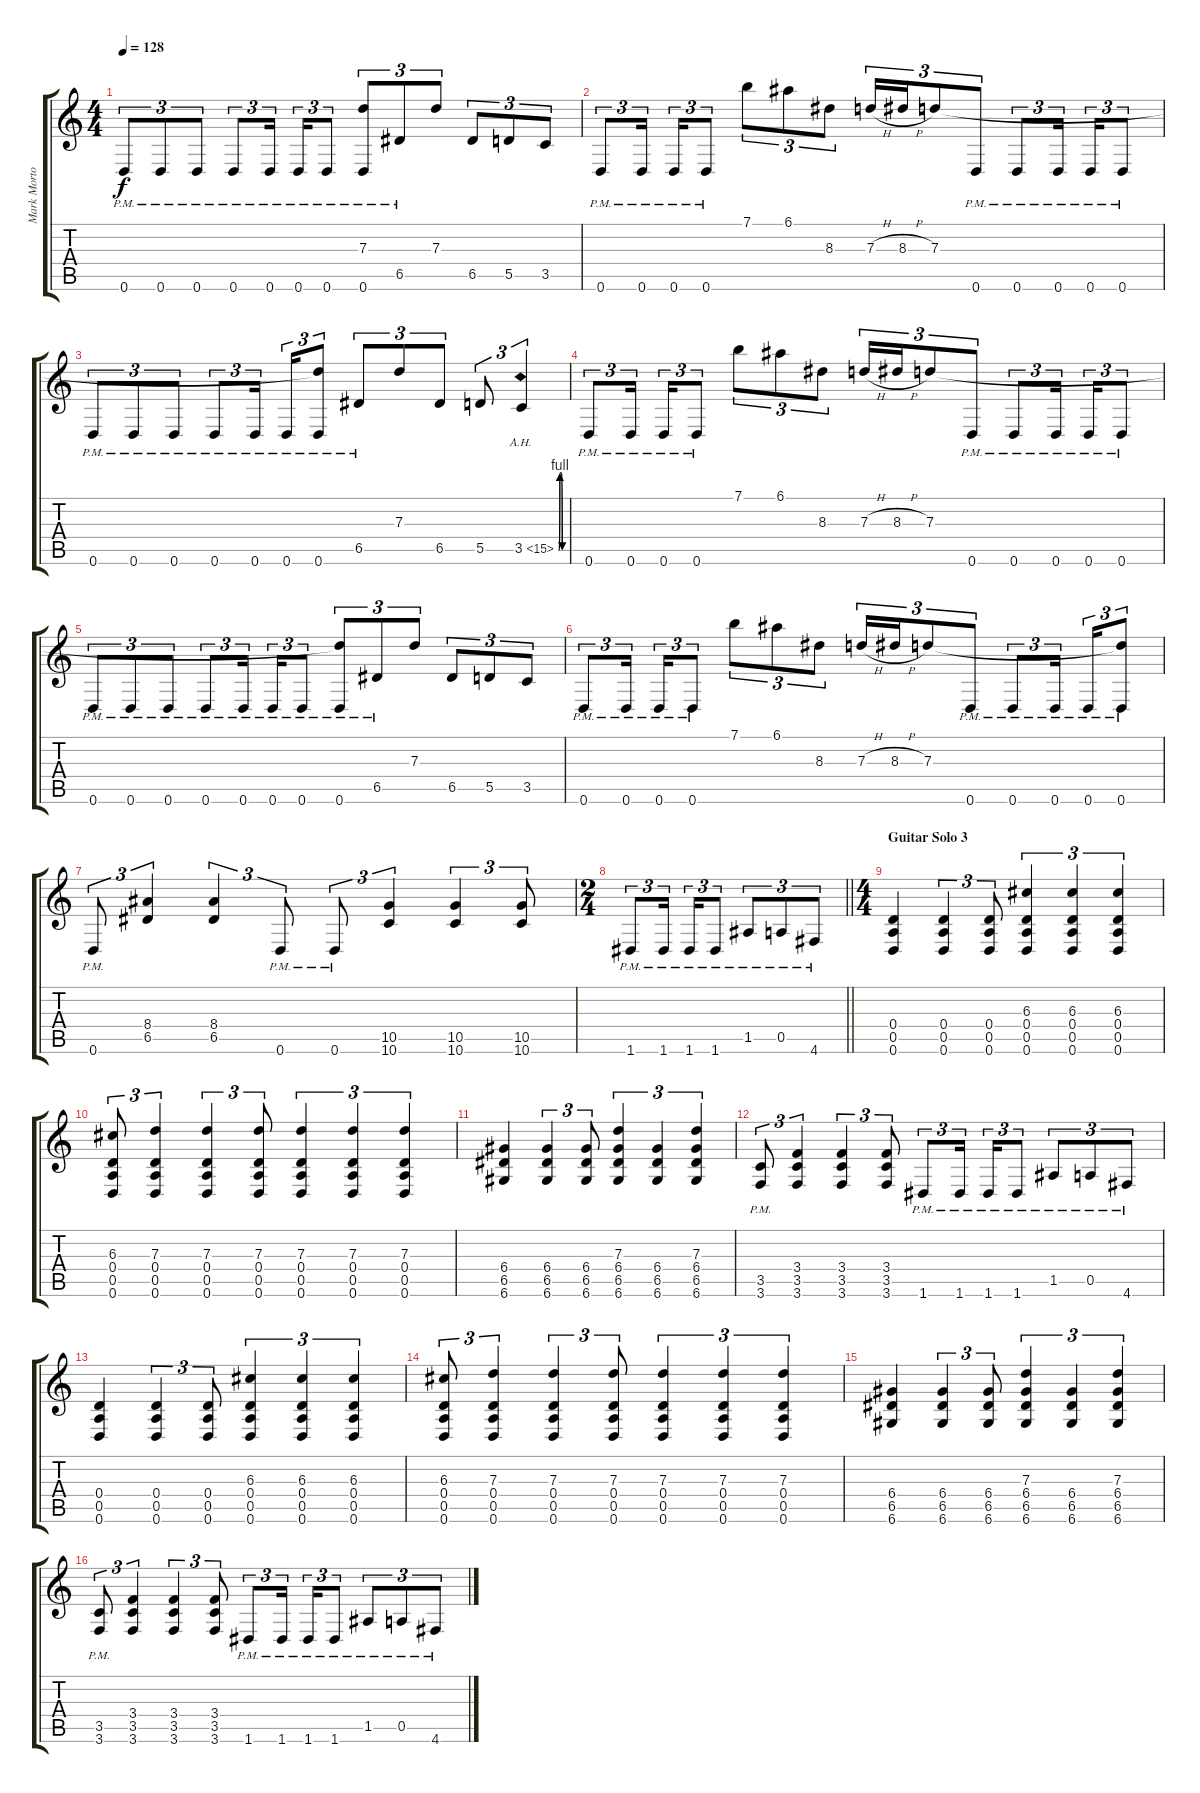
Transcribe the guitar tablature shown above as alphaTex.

\track ("Mark Morton - Rhythm" "Mark Morto") {instrument distortionguitar}
\staff {score tabs}
\tuning (E4 B3 G3 D3 A2 D2) {hide}
\ts (4 4)
\tempo 128
\clef g2
\ks c
0.6{pm}.8{tu (3 2) dy f} 0.6{pm}.8{tu (3 2)} 0.6{pm}.8{tu (3 2)} 0.6{pm}.8{tu (3 2)} 0.6{pm}.16{tu (3 2) beam splitsecondary} 0.6{pm}.16{tu (3 2)} 0.6{pm}.8{tu (3 2)} (7.3{t} 0.6{pm}).8{tu (3 2)} 6.5{pm}.8{tu (3 2)} 7.3.8{tu (3 2)} 6.5.8{tu (3 2)} 5.5.8{tu (3 2)} 3.5.8{tu (3 2)} |
0.6{pm}.8{tu (3 2)} 0.6{pm}.16{tu (3 2) beam splitsecondary} 0.6{pm}.16{tu (3 2)} 0.6{pm}.8{tu (3 2)} 7.1.8{tu (3 2)} 6.1.8{tu (3 2)} 8.3.8{tu (3 2)} 7.3{h}.16{tu (3 2)} 8.3{h}.16{tu (3 2)} 7.3.8{tu (3 2)} 0.6{pm}.8{tu (3 2)} 0.6{pm}.8{tu (3 2)} 0.6{pm}.16{tu (3 2) beam splitsecondary} 0.6{pm}.16{tu (3 2)} 0.6{pm}.8{tu (3 2)} |
0.6{pm}.8{tu (3 2)} 0.6{pm}.8{tu (3 2)} 0.6{pm}.8{tu (3 2)} 0.6{pm}.8{tu (3 2)} 0.6{pm}.16{tu (3 2) beam splitsecondary} 0.6{pm}.16{tu (3 2)} (7.3{t} 0.6{pm}).8{tu (3 2)} 6.5{pm}.8{tu (3 2)} 7.3.8{tu (3 2)} 6.5.8{tu (3 2)} 5.5.8{tu (3 2)} 3.5{be (custom 0 0 10 4 20 4 30 0 60 0) ah 12}.4{tu (3 2)} |
0.6{pm}.8{tu (3 2)} 0.6{pm}.16{tu (3 2) beam splitsecondary} 0.6{pm}.16{tu (3 2)} 0.6{pm}.8{tu (3 2)} 7.1.8{tu (3 2)} 6.1.8{tu (3 2)} 8.3.8{tu (3 2)} 7.3{h}.16{tu (3 2)} 8.3{h}.16{tu (3 2)} 7.3.8{tu (3 2)} 0.6{pm}.8{tu (3 2)} 0.6{pm}.8{tu (3 2)} 0.6{pm}.16{tu (3 2) beam splitsecondary} 0.6{pm}.16{tu (3 2)} 0.6{pm}.8{tu (3 2)} |
0.6{pm}.8{tu (3 2)} 0.6{pm}.8{tu (3 2)} 0.6{pm}.8{tu (3 2)} 0.6{pm}.8{tu (3 2)} 0.6{pm}.16{tu (3 2) beam splitsecondary} 0.6{pm}.16{tu (3 2)} 0.6{pm}.8{tu (3 2)} (7.3{t} 0.6{pm}).8{tu (3 2)} 6.5{pm}.8{tu (3 2)} 7.3.8{tu (3 2)} 6.5.8{tu (3 2)} 5.5.8{tu (3 2)} 3.5.8{tu (3 2)} |
0.6{pm}.8{tu (3 2)} 0.6{pm}.16{tu (3 2) beam splitsecondary} 0.6{pm}.16{tu (3 2)} 0.6{pm}.8{tu (3 2)} 7.1.8{tu (3 2)} 6.1.8{tu (3 2)} 8.3.8{tu (3 2)} 7.3{h}.16{tu (3 2)} 8.3{h}.16{tu (3 2)} 7.3.8{tu (3 2)} 0.6{pm}.8{tu (3 2)} 0.6{pm}.8{tu (3 2)} 0.6{pm}.16{tu (3 2) beam splitsecondary} 0.6{pm}.16{tu (3 2)} (7.3{t} 0.6{pm}).8{tu (3 2)} |
0.6{pm}.8{tu (3 2)} (8.4 6.5).4{tu (3 2)} (8.4 6.5).4{tu (3 2)} 0.6{pm}.8{tu (3 2)} 0.6{pm}.8{tu (3 2)} (10.5 10.6).4{tu (3 2)} (10.5 10.6).4{tu (3 2)} (10.5 10.6).8{tu (3 2)} |
\ts (2 4)
\barLineRight lightlight
1.6{pm}.8{tu (3 2)} 1.6{pm}.16{tu (3 2) beam splitsecondary} 1.6{pm}.16{tu (3 2)} 1.6{pm}.8{tu (3 2)} 1.5{pm}.8{tu (3 2)} 0.5{pm}.8{tu (3 2)} 4.6{pm}.8{tu (3 2)} |
\ts (4 4)
\section ("" "Guitar Solo 3")
(0.4 0.5 0.6).4 (0.4 0.5 0.6).4{tu (3 2)} (0.4 0.5 0.6).8{tu (3 2)} (6.3 0.4 0.5 0.6).4{tu (3 2)} (6.3 0.4 0.5 0.6).4{tu (3 2)} (6.3 0.4 0.5 0.6).4{tu (3 2)} |
(6.3 0.4 0.5 0.6).8{tu (3 2)} (7.3 0.4 0.5 0.6).4{tu (3 2)} (7.3 0.4 0.5 0.6).4{tu (3 2)} (7.3 0.4 0.5 0.6).8{tu (3 2)} (7.3 0.4 0.5 0.6).4{tu (3 2)} (7.3 0.4 0.5 0.6).4{tu (3 2)} (7.3 0.4 0.5 0.6).4{tu (3 2)} |
(6.4 6.5 6.6).4 (6.4 6.5 6.6).4{tu (3 2)} (6.4 6.5 6.6).8{tu (3 2)} (7.3 6.4 6.5 6.6).4{tu (3 2)} (6.4 6.5 6.6).4{tu (3 2)} (7.3 6.4 6.5 6.6).4{tu (3 2)} |
(3.5{pm} 3.6{pm}).8{tu (3 2)} (3.4 3.5 3.6).4{tu (3 2)} (3.4 3.5 3.6).4{tu (3 2)} (3.4 3.5 3.6).8{tu (3 2)} 1.6{pm}.8{tu (3 2)} 1.6{pm}.16{tu (3 2) beam splitsecondary} 1.6{pm}.16{tu (3 2)} 1.6{pm}.8{tu (3 2)} 1.5{pm}.8{tu (3 2)} 0.5{pm}.8{tu (3 2)} 4.6{pm}.8{tu (3 2)} |
(0.4 0.5 0.6).4 (0.4 0.5 0.6).4{tu (3 2)} (0.4 0.5 0.6).8{tu (3 2)} (6.3 0.4 0.5 0.6).4{tu (3 2)} (6.3 0.4 0.5 0.6).4{tu (3 2)} (6.3 0.4 0.5 0.6).4{tu (3 2)} |
(6.3 0.4 0.5 0.6).8{tu (3 2)} (7.3 0.4 0.5 0.6).4{tu (3 2)} (7.3 0.4 0.5 0.6).4{tu (3 2)} (7.3 0.4 0.5 0.6).8{tu (3 2)} (7.3 0.4 0.5 0.6).4{tu (3 2)} (7.3 0.4 0.5 0.6).4{tu (3 2)} (7.3 0.4 0.5 0.6).4{tu (3 2)} |
(6.4 6.5 6.6).4 (6.4 6.5 6.6).4{tu (3 2)} (6.4 6.5 6.6).8{tu (3 2)} (7.3 6.4 6.5 6.6).4{tu (3 2)} (6.4 6.5 6.6).4{tu (3 2)} (7.3 6.4 6.5 6.6).4{tu (3 2)} |
(3.5{pm} 3.6{pm}).8{tu (3 2)} (3.4 3.5 3.6).4{tu (3 2)} (3.4 3.5 3.6).4{tu (3 2)} (3.4 3.5 3.6).8{tu (3 2)} 1.6{pm}.8{tu (3 2)} 1.6{pm}.16{tu (3 2) beam splitsecondary} 1.6{pm}.16{tu (3 2)} 1.6{pm}.8{tu (3 2)} 1.5{pm}.8{tu (3 2)} 0.5{pm}.8{tu (3 2)} 4.6{pm}.8{tu (3 2)}
